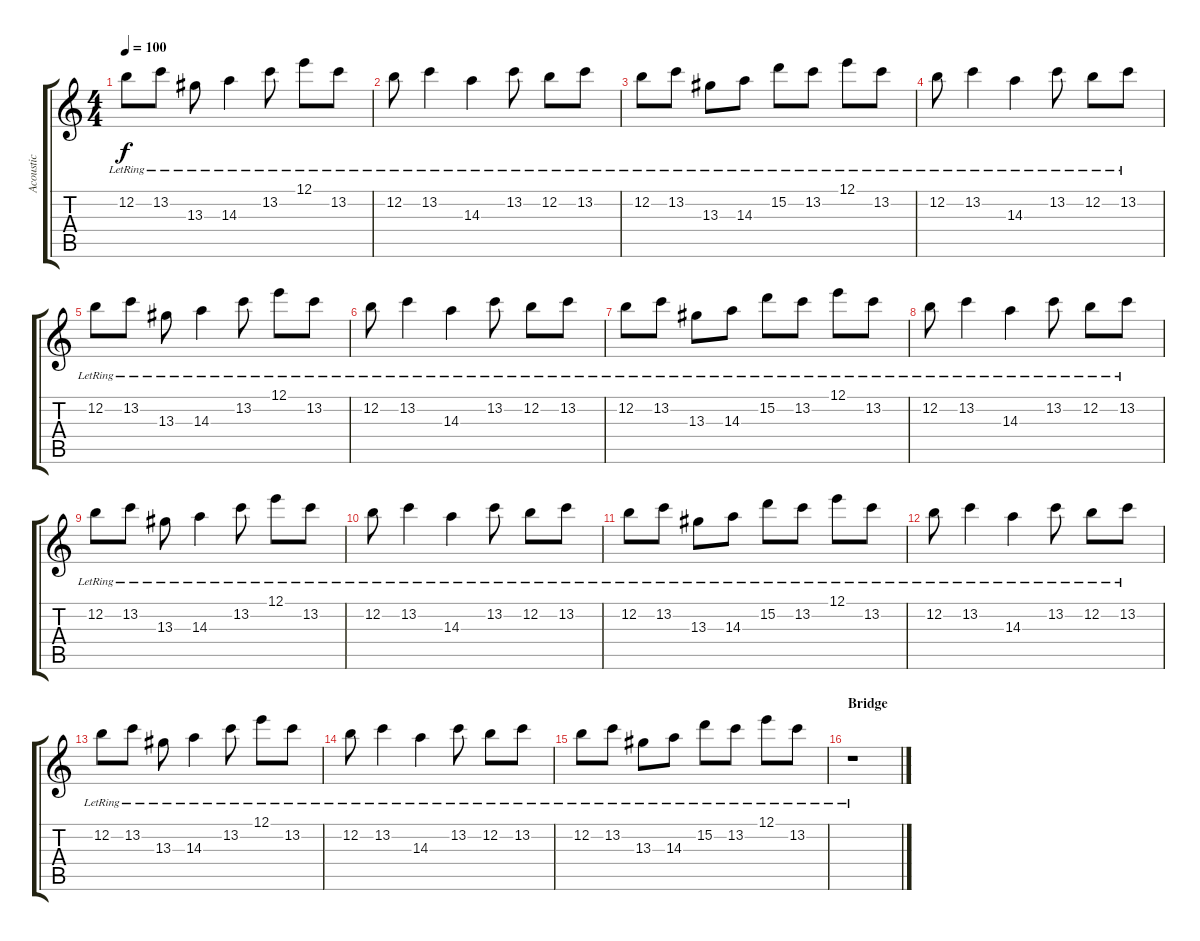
\track ("Acoustic" "Acoustic") {instrument acousticguitarsteel}
\staff {score tabs}
\tuning (E4 B3 G3 D3 A2 E2) {hide}
\ts (4 4)
\tempo 100
\clef g2
\ks c
12.2{lr}.8{dy f} 13.2{lr}.8 13.3{lr}.8 14.3{lr}.4 13.2{lr}.8 12.1{lr}.8 13.2{lr}.8 |
12.2{lr}.8 13.2{lr}.4 14.3{lr}.4 13.2{lr}.8 12.2{lr}.8 13.2{lr}.8 |
12.2{lr}.8 13.2{lr}.8 13.3{lr}.8 14.3{lr}.8 15.2{lr}.8 13.2{lr}.8 12.1{lr}.8 13.2{lr}.8 |
12.2{lr}.8 13.2{lr}.4 14.3{lr}.4 13.2{lr}.8 12.2{lr}.8 13.2{lr}.8 |
12.2{lr}.8 13.2{lr}.8 13.3{lr}.8 14.3{lr}.4 13.2{lr}.8 12.1{lr}.8 13.2{lr}.8 |
12.2{lr}.8 13.2{lr}.4 14.3{lr}.4 13.2{lr}.8 12.2{lr}.8 13.2{lr}.8 |
12.2{lr}.8 13.2{lr}.8 13.3{lr}.8 14.3{lr}.8 15.2{lr}.8 13.2{lr}.8 12.1{lr}.8 13.2{lr}.8 |
12.2{lr}.8 13.2{lr}.4 14.3{lr}.4 13.2{lr}.8 12.2{lr}.8 13.2{lr}.8 |
12.2{lr}.8 13.2{lr}.8 13.3{lr}.8 14.3{lr}.4 13.2{lr}.8 12.1{lr}.8 13.2{lr}.8 |
12.2{lr}.8 13.2{lr}.4 14.3{lr}.4 13.2{lr}.8 12.2{lr}.8 13.2{lr}.8 |
12.2{lr}.8 13.2{lr}.8 13.3{lr}.8 14.3{lr}.8 15.2{lr}.8 13.2{lr}.8 12.1{lr}.8 13.2{lr}.8 |
12.2{lr}.8 13.2{lr}.4 14.3{lr}.4 13.2{lr}.8 12.2{lr}.8 13.2{lr}.8 |
12.2{lr}.8 13.2{lr}.8 13.3{lr}.8 14.3{lr}.4 13.2{lr}.8 12.1{lr}.8 13.2{lr}.8 |
12.2{lr}.8 13.2{lr}.4 14.3{lr}.4 13.2{lr}.8 12.2{lr}.8 13.2{lr}.8 |
12.2{lr}.8 13.2{lr}.8 13.3{lr}.8 14.3{lr}.8 15.2{lr}.8 13.2{lr}.8 12.1{lr}.8 13.2{lr}.8 |
\section ("" "Bridge")
r.1
